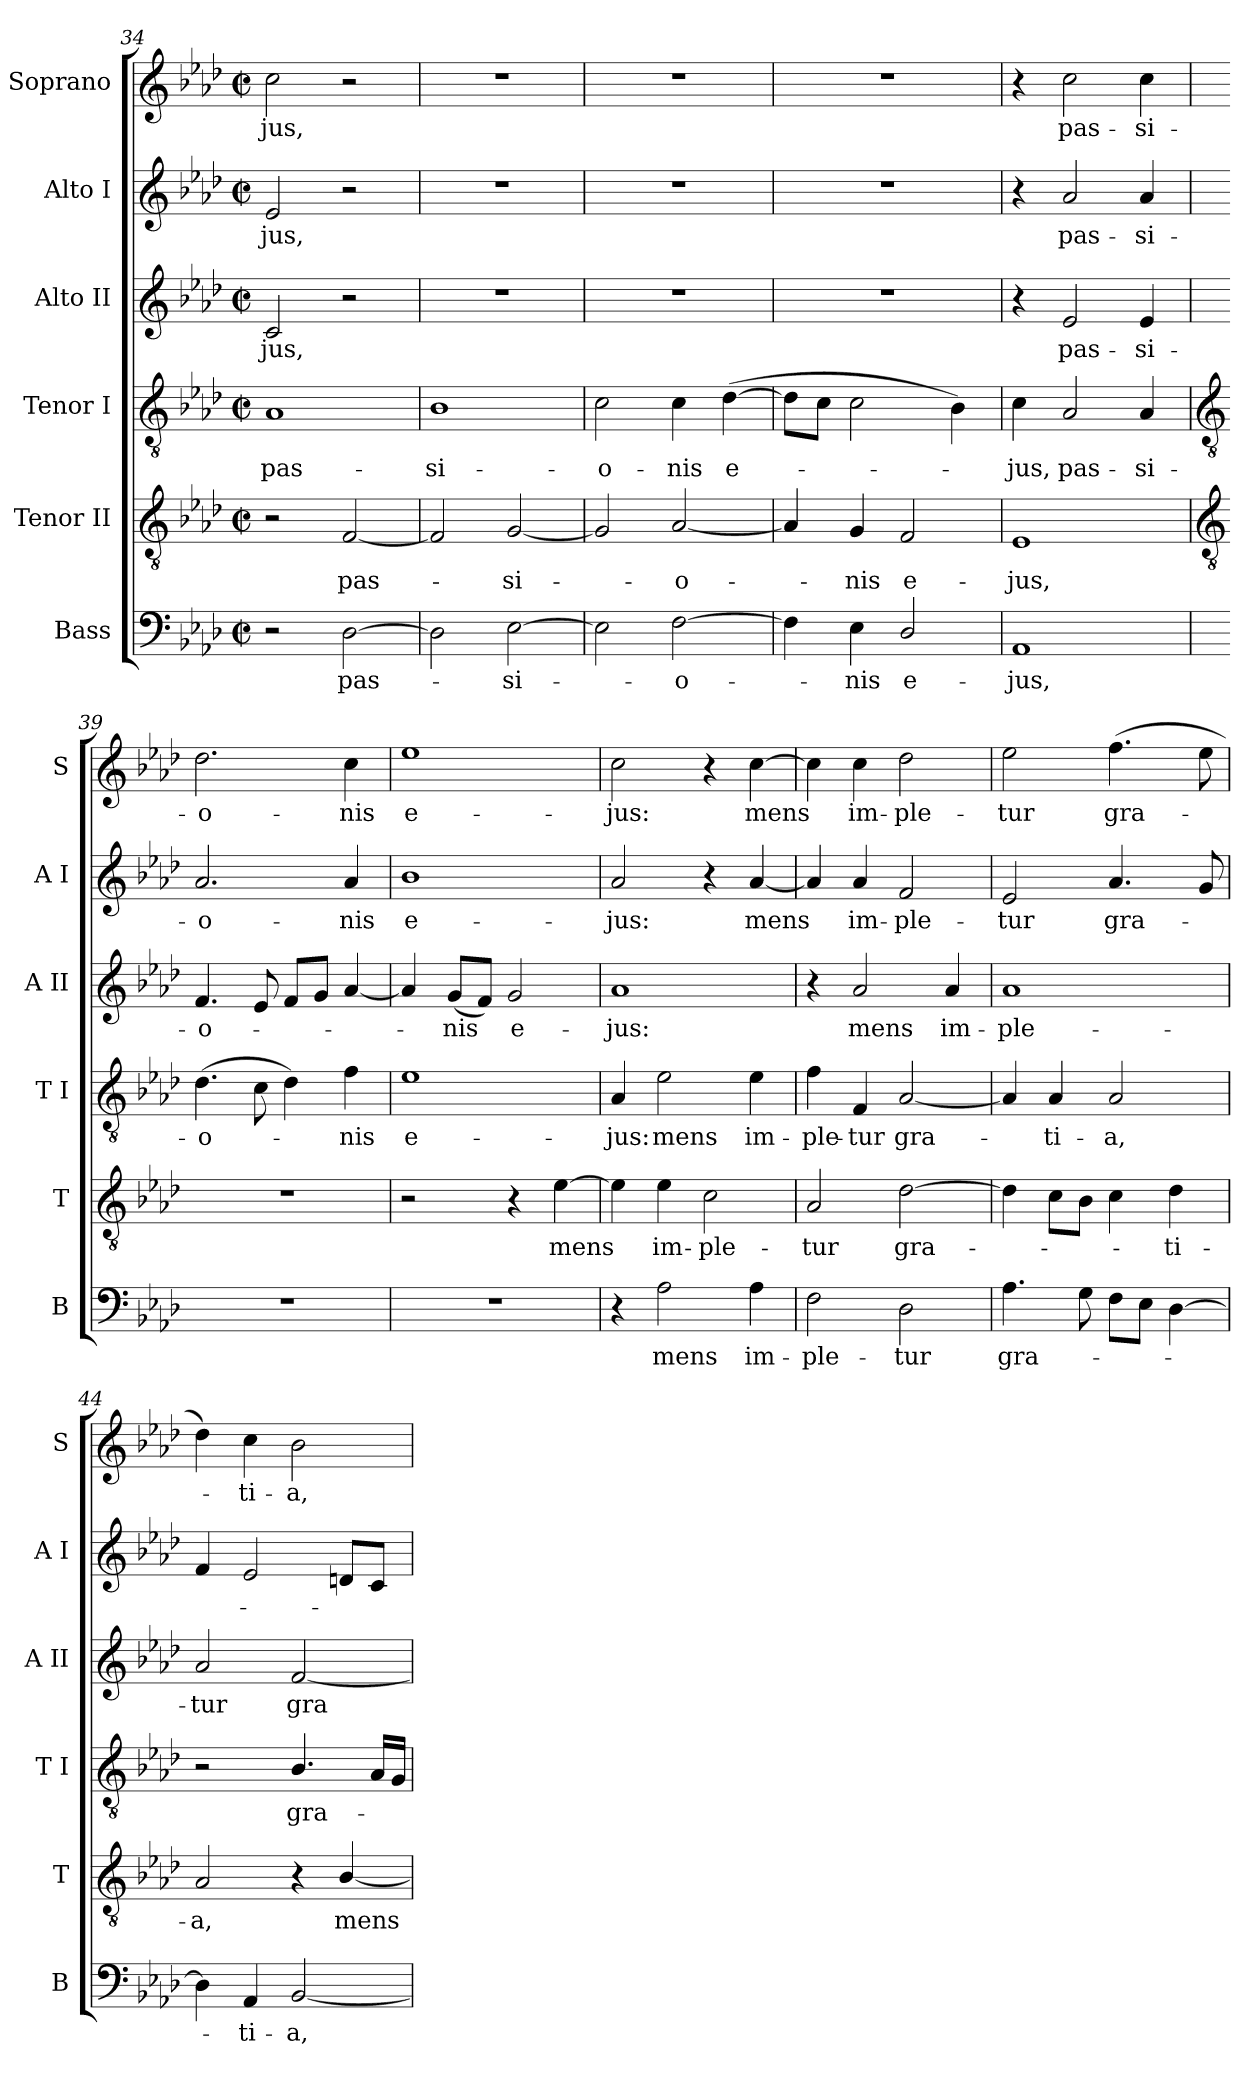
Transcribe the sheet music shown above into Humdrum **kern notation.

**kern	**text	**kern	**text	**kern	**text	**kern	**text	**kern	**text	**kern	**text
*part6	*part6	*part5	*part5	*part4	*part4	*part3	*part3	*part2	*part2	*part1	*part1
*staff6	*staff6	*staff5	*staff5	*staff4	*staff4	*staff3	*staff3	*staff2	*staff2	*staff1	*staff1
*I"Bass	*	*I"Tenor II	*	*I"Tenor I	*	*I"Alto II	*	*I"Alto I	*	*I"Soprano	*
*I'B	*	*I'T	*	*I'T I	*	*I'A II	*	*I'A I	*	*I'S	*
*clefF4	*	*clefGv2	*	*clefGv2	*	*clefG2	*	*clefG2	*	*clefG2	*
*k[b-e-a-d-]	*	*k[b-e-a-d-]	*	*k[b-e-a-d-]	*	*k[b-e-a-d-]	*	*k[b-e-a-d-]	*	*k[b-e-a-d-]	*
*A-:	*	*A-:	*	*A-:	*	*A-:	*	*A-:	*	*A-:	*
*M2/2	*	*M2/2	*	*M2/2	*	*M2/2	*	*M2/2	*	*M2/2	*
*met(c|)	*	*met(c|)	*	*met(c|)	*	*met(c|)	*	*met(c|)	*	*met(c|)	*
=34	=34	=34	=34	=34	=34	=34	=34	=34	=34	=34	=34
!	!	!	!	!	!LO:LY:b	!	!LO:LY:b	!	!LO:LY:b	!	!LO:LY:b
2r	.	2r	.	1A-	pas-	2c	-jus,	2e-	-jus,	2cc	jus,
!	!LO:LY:b	!	!LO:LY:b	!	!	!	!	!	!	!	!
[2D-	pas-	[2F	pas-	.	.	2r	.	2r	.	2r	.
=35	=35	=35	=35	=35	=35	=35	=35	=35	=35	=35	=35
!	!	!	!	!	!LO:LY:b	!	!	!	!	!	!
2D-]	.	2F]	.	1B-	-si-	1r	.	1r	.	1r	.
!	!LO:LY:b	!	!LO:LY:b	!	!	!	!	!	!	!	!
[2E-	si-	[2G	si-	.	.	.	.	.	.	.	.
=36	=36	=36	=36	=36	=36	=36	=36	=36	=36	=36	=36
!	!	!	!	!	!LO:LY:b	!	!	!	!	!	!
2E-]	.	2G]	.	2c	-o-	1r	.	1r	.	1r	.
!	!LO:LY:b	!	!LO:LY:b	!	!LO:LY:b	!	!	!	!	!	!
[2F	o-	[2A-	o-	4c	-nis	.	.	.	.	.	.
!	!	!	!	!	!LO:LY:b	!	!	!	!	!	!
.	.	.	.	(>[4d-	e-	.	.	.	.	.	.
=37	=37	=37	=37	=37	=37	=37	=37	=37	=37	=37	=37
4F]	.	4A-]	.	8d-L]	.	1r	.	1r	.	1r	.
.	.	.	.	8cJ	.	.	.	.	.	.	.
!	!LO:LY:b	!	!LO:LY:b	!	!	!	!	!	!	!	!
4E-	nis	4G	nis	2c	.	.	.	.	.	.	.
!	!LO:LY:b	!	!LO:LY:b	!	!	!	!	!	!	!	!
2D-/	e-	2F	e-	.	.	.	.	.	.	.	.
.	.	.	.	4B-)	.	.	.	.	.	.	.
=38	=38	=38	=38	=38	=38	=38	=38	=38	=38	=38	=38
!	!LO:LY:b	!	!LO:LY:b	!	!LO:LY:b	!	!	!	!	!	!
1AA-	-jus,	1E-	-jus,	4c	jus,	4r	.	4r	.	4r	.
!	!	!	!	!	!LO:LY:b	!	!LO:LY:b	!	!LO:LY:b	!	!LO:LY:b
.	.	.	.	2A-	pas-	2e-	pas-	2a-	pas-	2cc	pas-
!	!	!	!	!	!LO:LY:b	!	!LO:LY:b	!	!LO:LY:b	!	!LO:LY:b
.	.	.	.	4A-	-si-	4e-	-si-	4a-	-si-	4cc	-si-
!!LO:LB:g=z
=39	=39	=39	=39	=39	=39	=39	=39	=39	=39	=39	=39
*	*	*clefGv2	*	*clefGv2	*	*	*	*	*	*	*
!	!	!	!	!	!LO:LY:b	!	!LO:LY:b	!	!LO:LY:b	!	!LO:LY:b
1r	.	1r	.	(>4.d-	-o-	4.f	-o-	2.a-	-o-	2.dd-	-o-
.	.	.	.	8c	.	8e-	.	.	.	.	.
.	.	.	.	4d-)	.	8fL	.	.	.	.	.
.	.	.	.	.	.	8gJ	.	.	.	.	.
!	!	!	!	!	!LO:LY:b	!	!	!	!LO:LY:b	!	!LO:LY:b
.	.	.	.	4f	nis	[4a-	.	4a-	-nis	4cc	-nis
=40	=40	=40	=40	=40	=40	=40	=40	=40	=40	=40	=40
!	!	!	!	!	!LO:LY:b	!	!	!	!LO:LY:b	!	!LO:LY:b
1r	.	2r	.	1e-	e-	4a-]	.	1b-	e-	1ee-	e-
!	!	!	!	!	!	!	!LO:LY:b	!	!	!	!
.	.	.	.	.	.	(<8gL	nis	.	.	.	.
.	.	.	.	.	.	8fJ)	.	.	.	.	.
!	!	!	!	!	!	!	!LO:LY:b	!	!	!	!
.	.	4r	.	.	.	2g	e-	.	.	.	.
!	!	!	!LO:LY:b	!	!	!	!	!	!	!	!
.	.	[4e-	mens	.	.	.	.	.	.	.	.
=41	=41	=41	=41	=41	=41	=41	=41	=41	=41	=41	=41
!	!	!	!	!	!LO:LY:b	!	!LO:LY:b	!	!LO:LY:b	!	!LO:LY:b
4r	.	4e-]	.	4A-	-jus:	1a-	-jus:	2a-	-jus:	2cc	-jus:
!	!LO:LY:b	!	!LO:LY:b	!	!LO:LY:b	!	!	!	!	!	!
2A-	mens	4e-	im-	2e-	mens	.	.	.	.	.	.
!	!	!	!LO:LY:b	!	!	!	!	!	!	!	!
.	.	2c	-ple-	.	.	.	.	4r	.	4r	.
!	!LO:LY:b	!	!	!	!LO:LY:b	!	!	!	!LO:LY:b	!	!LO:LY:b
4A-	im-	.	.	4e-	im-	.	.	[4a-	mens	[4cc	mens
=42	=42	=42	=42	=42	=42	=42	=42	=42	=42	=42	=42
!	!LO:LY:b	!	!LO:LY:b	!	!LO:LY:b	!	!	!	!	!	!
2F	-ple-	2A-	-tur	4f	-ple-	4r	.	4a-]	.	4cc]	.
!	!	!	!	!	!LO:LY:b	!	!LO:LY:b	!	!LO:LY:b	!	!LO:LY:b
.	.	.	.	4F	-tur	2a-	mens	4a-	im-	4cc	im-
!	!LO:LY:b	!	!LO:LY:b	!	!LO:LY:b	!	!	!	!LO:LY:b	!	!LO:LY:b
2D-	-tur	[2d-	gra-	[2A-	gra-	.	.	2f	-ple-	2dd-	-ple-
!	!	!	!	!	!	!	!LO:LY:b	!	!	!	!
.	.	.	.	.	.	4a-	im-	.	.	.	.
=43	=43	=43	=43	=43	=43	=43	=43	=43	=43	=43	=43
!	!LO:LY:b	!	!	!	!	!	!LO:LY:b	!	!LO:LY:b	!	!LO:LY:b
4.A-	gra-	4d-]	.	4A-]	.	1a-	-ple-	2e-	-tur	2ee-	-tur
!	!	!	!	!	!LO:LY:b	!	!	!	!	!	!
.	.	8cL	.	4A-	ti-	.	.	.	.	.	.
8G	.	8B-J	.	.	.	.	.	.	.	.	.
!	!	!	!	!	!LO:LY:b	!	!	!	!LO:LY:b	!	!LO:LY:b
8FL	.	4c	.	2A-	-a,	.	.	4.a-	gra-	(>4.ff	gra-
8E-J	.	.	.	.	.	.	.	.	.	.	.
!	!	!	!LO:LY:b	!	!	!	!	!	!	!	!
[4D-	.	4d-	ti-	.	.	.	.	.	.	.	.
.	.	.	.	.	.	.	.	8g	.	8ee-	.
=44	=44	=44	=44	=44	=44	=44	=44	=44	=44	=44	=44
!	!	!	!LO:LY:b	!	!	!	!LO:LY:b	!	!	!	!
4D-]	.	2A-	-a,	2r	.	2a-	-tur	4f	.	4dd-)	.
!	!LO:LY:b	!	!	!	!	!	!	!	!	!	!LO:LY:b
4AA-	ti-	.	.	.	.	.	.	2e-	.	4cc	ti-
!	!LO:LY:b	!	!	!	!LO:LY:b	!	!LO:LY:b	!	!	!	!LO:LY:b
[2BB-	-a,	4r	.	4.B-/	gra-	[2f	gra-	.	.	2b-	-a,
!	!	!	!LO:LY:b	!	!	!	!	!	!	!	!
.	.	[4B-/	mens	.	.	.	.	8dnL	.	.	.
.	.	.	.	16A-LL	.	.	.	8cJ	.	.	.
.	.	.	.	16GJJ	.	.	.	.	.	.	.
=	=	=	=	=	=	=	=	=	=	=	=
*-	*-	*-	*-	*-	*-	*-	*-	*-	*-	*-	*-
